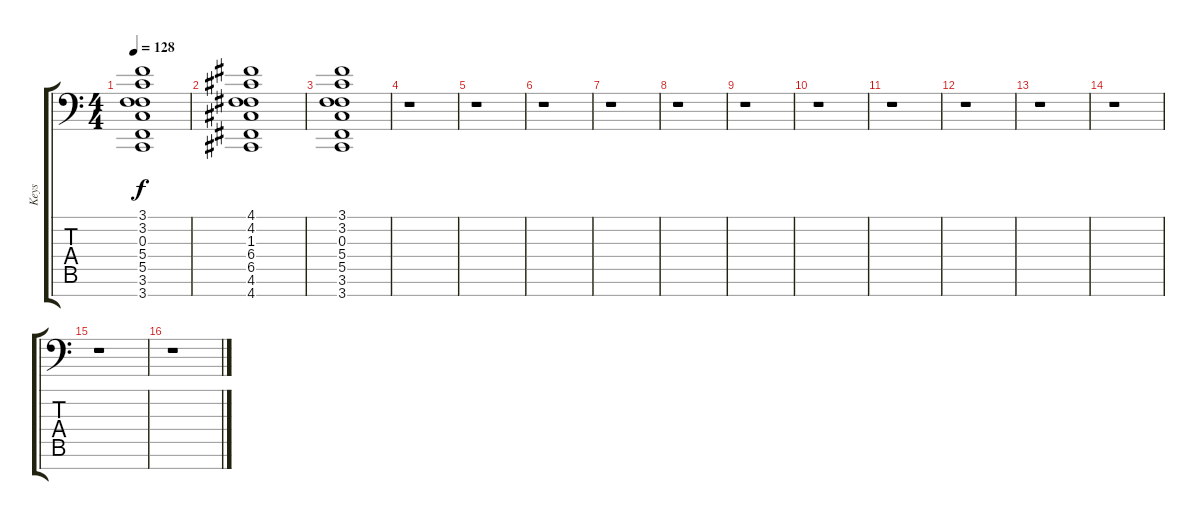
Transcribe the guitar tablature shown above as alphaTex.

\track ("Keys" "Keys") {instrument choiraahs}
\staff {score tabs}
\tuning (D4 A3 F3 C3 G2 D2 A1) {hide}
\ts (4 4)
\tempo 128
\clef f4
\ks c
(3.1 3.2 0.3 5.4 5.5 3.6 3.7).1{dy f} |
(4.1 4.2 1.3 6.4 6.5 4.6 4.7).1 |
(3.1 3.2 0.3 5.4 5.5 3.6 3.7).1 |
r.1 |
r.1 |
r.1 |
r.1 |
r.1 |
r.1 |
r.1 |
r.1 |
r.1 |
r.1 |
r.1 |
r.1 |
r.1
